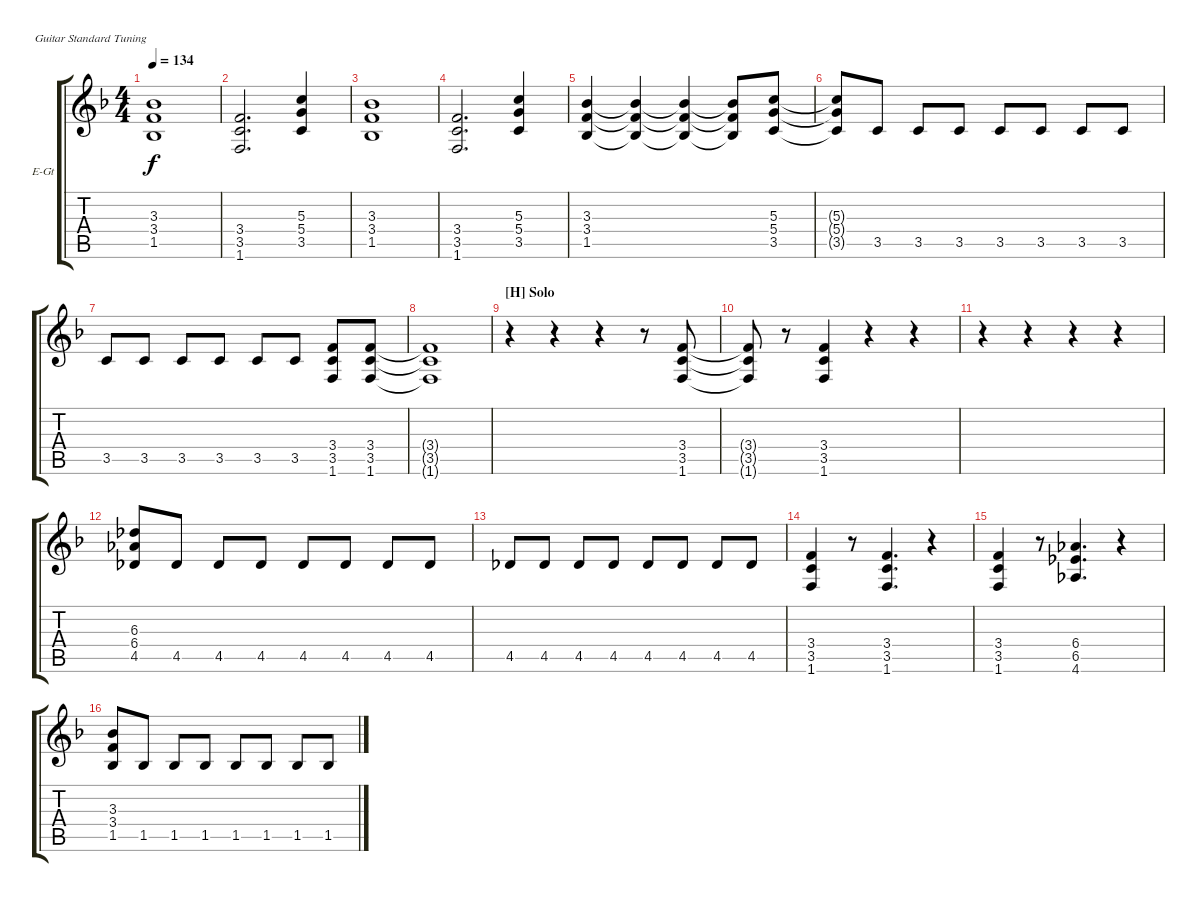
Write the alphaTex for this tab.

\defaultSystemsLayout 4
\bracketExtendMode groupsimilarinstruments
\firstSystemTrackNameOrientation horizontal
\otherSystemsTrackNameOrientation horizontal
\track ("Vivian Rhythm" "E-Gt") {instrument distortionguitar}
\staff {score tabs}
\tuning (E4 B3 G3 D3 A2 E2)
\ts (4 4)
\tempo 134
\clef g2
\scale
0.333333
\ks f
(3.3 3.4 1.5).1{dy f} |
\scale
0.333333 (3.4 3.5 1.6).2{d} (5.3 5.4 3.5).4 |
\scale
0.333333 (3.3 3.4 1.5).1 |
\scale
0.333333 (3.4 3.5 1.6).2{d} (5.3 5.4 3.5).4 |
\scale
0.333333 (3.3 3.4 1.5).4 (3.3{t} 3.4{t} 1.5{t}).4 (3.3{t} 3.4{t} 1.5{t}).4 (3.3{t} 3.4{t} 1.5{t}).8 (5.3 5.4 3.5).8 |
\scale
0.333333 (5.3{t} 5.4{t} 3.5{t}).8 3.5.8 3.5.8 3.5.8 3.5.8 3.5.8 3.5.8 3.5.8 |
\scale
0.333333 3.5.8 3.5.8 3.5.8 3.5.8 3.5.8 3.5.8 (3.4 3.5 1.6).8 (3.4 3.5 1.6).8 |
\scale
0.333333 (3.4{t} 3.5{t} 1.6{t}).1 |
\section ("H" "Solo")
\scale
0.333333 r.4 r.4 r.4 r.8 (3.4 3.5 1.6).8 |
\scale
0.333333 (3.4{t} 3.5{t} 1.6{t}).8 r.8 (3.4 3.5 1.6).4 r.4 r.4 |
\scale
0.333333 r.4 r.4 r.4 r.4 |
\scale
0.333333 (6.3 6.4 4.5).8 4.5.8 4.5.8 4.5.8 4.5.8 4.5.8 4.5.8 4.5.8 |
\scale
0.333333 4.5.8 4.5.8 4.5.8 4.5.8 4.5.8 4.5.8 4.5.8 4.5.8 |
\scale
0.333333 (3.4 3.5 1.6).4 r.8 (3.4 3.5 1.6).4{d} r.4 |
\scale
0.333333 (3.4 3.5 1.6).4 r.8 (6.4 6.5 4.6).4{d} r.4 |
\scale
0.333333 (3.3 3.4 1.5).8 1.5.8 1.5.8 1.5.8 1.5.8 1.5.8 1.5.8 1.5.8
